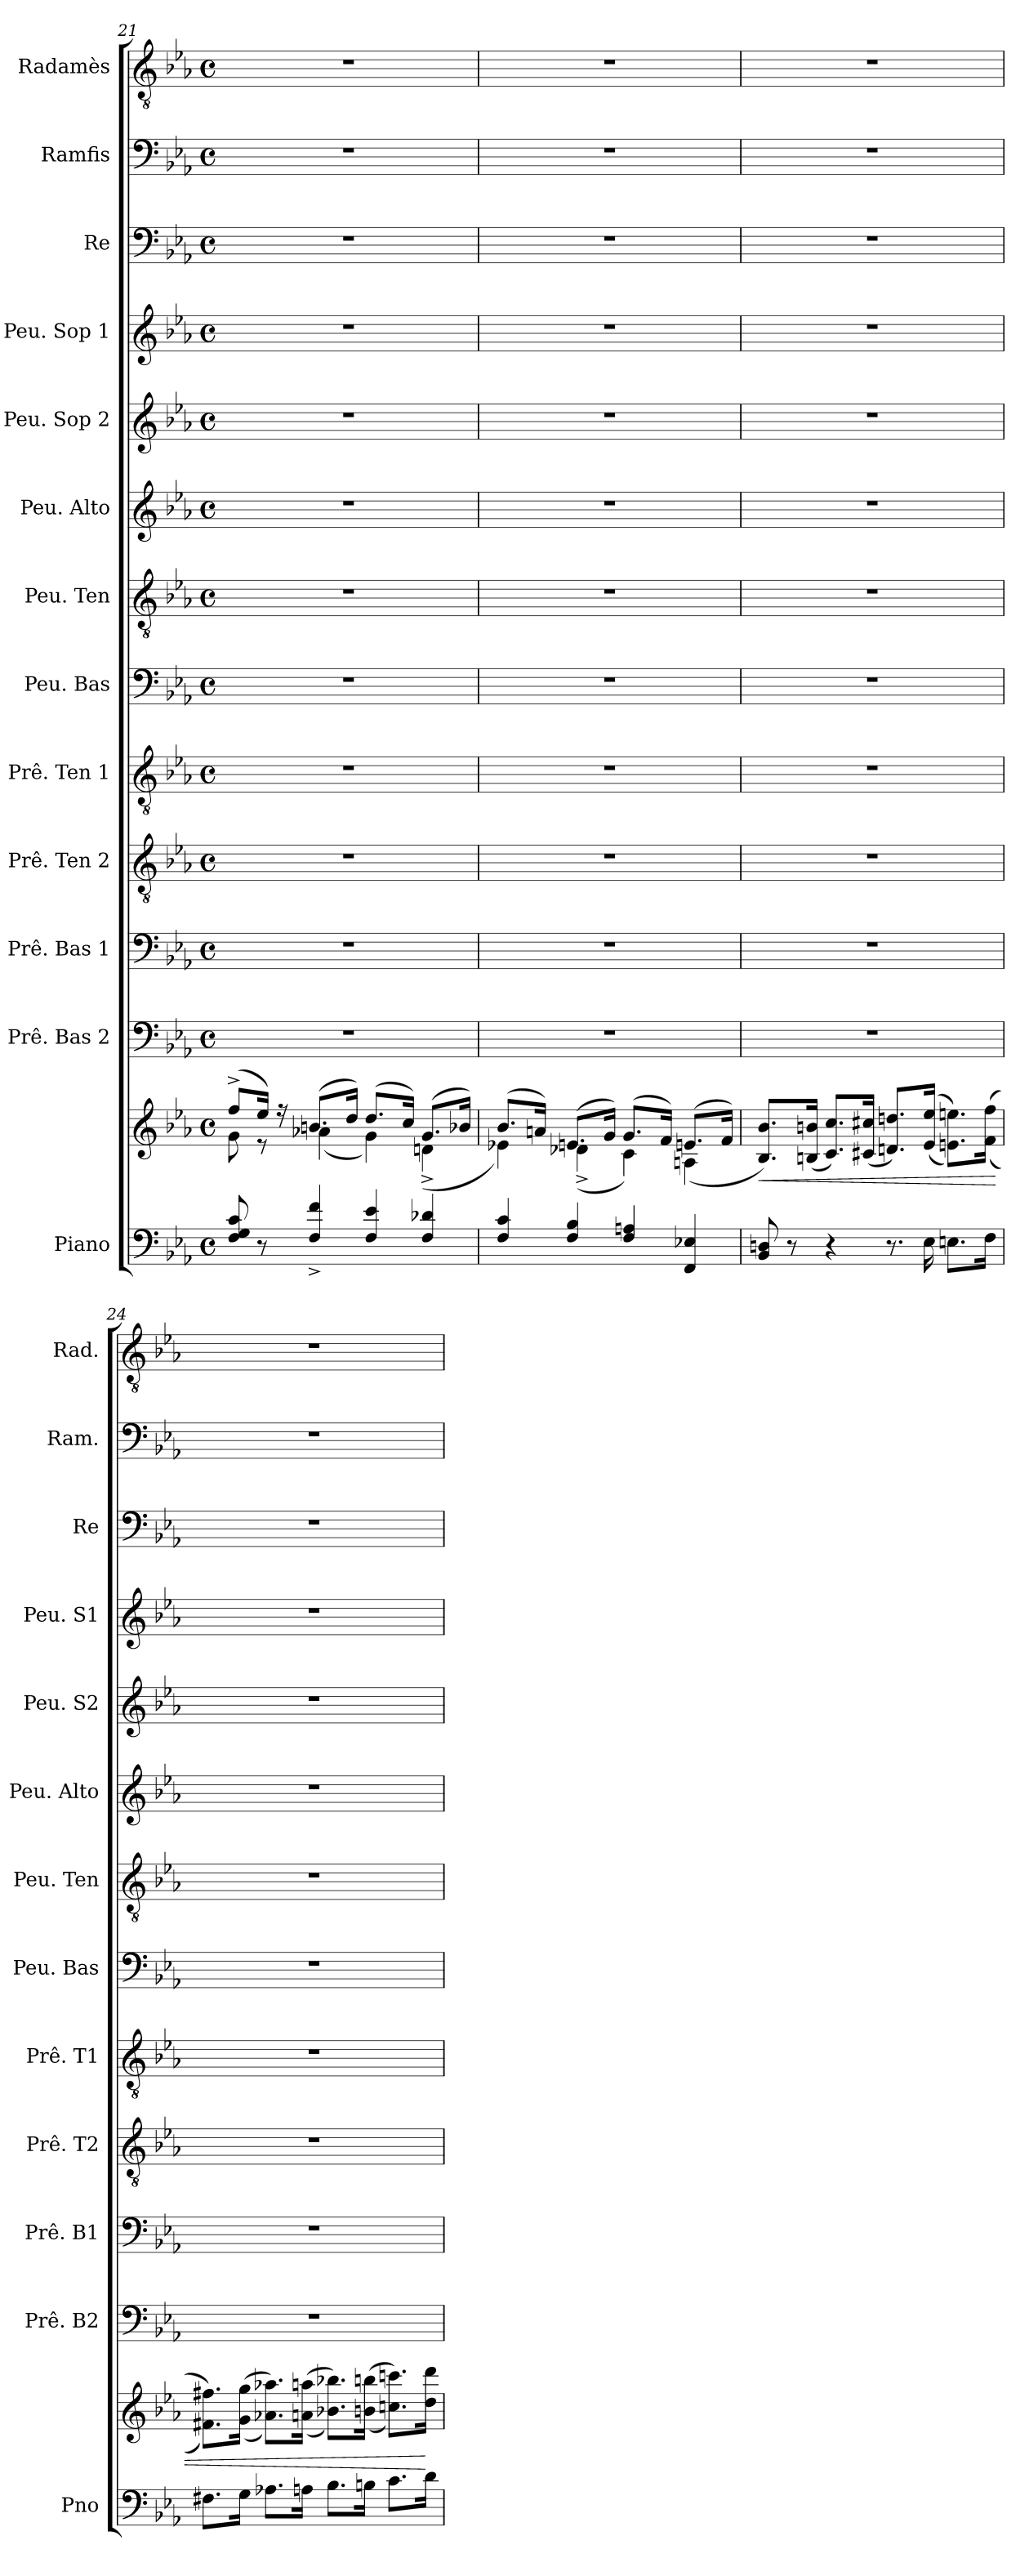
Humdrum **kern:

**kern	**kern	**dynam	**kern	**kern	**kern	**kern	**kern	**kern	**kern	**kern	**kern	**kern	**kern	**kern
*part13	*part13	*part13	*part12	*part11	*part10	*part9	*part8	*part7	*part6	*part5	*part4	*part3	*part2	*part1
*staff14	*staff13	*staff13/14	*staff12	*staff11	*staff10	*staff9	*staff8	*staff7	*staff6	*staff5	*staff4	*staff3	*staff2	*staff1
*I"Piano	*	*	*I"Prê. Bas 2	*I"Prê. Bas 1	*I"Prê. Ten 2	*I"Prê. Ten 1	*I"Peu. Bas	*I"Peu. Ten	*I"Peu. Alto	*I"Peu. Sop 2	*I"Peu. Sop 1	*I"Re	*I"Ramfis	*I"Radamès
*I'Pno	*	*	*I'Prê. B2	*I'Prê. B1	*I'Prê. T2	*I'Prê. T1	*I'Peu. Bas	*I'Peu. Ten	*I'Peu. Alto	*I'Peu. S2	*I'Peu. S1	*I'Re	*I'Ram.	*I'Rad.
!!LO:LB:g=z
*clefF4	*clefG2	*	*clefF4	*clefF4	*clefGv2	*clefGv2	*clefF4	*clefGv2	*clefG2	*clefG2	*clefG2	*clefF4	*clefF4	*clefGv2
*k[b-e-a-]	*k[b-e-a-]	*	*k[b-e-a-]	*k[b-e-a-]	*k[b-e-a-]	*k[b-e-a-]	*k[b-e-a-]	*k[b-e-a-]	*k[b-e-a-]	*k[b-e-a-]	*k[b-e-a-]	*k[b-e-a-]	*k[b-e-a-]	*k[b-e-a-]
*M4/4	*M4/4	*	*M4/4	*M4/4	*M4/4	*M4/4	*M4/4	*M4/4	*M4/4	*M4/4	*M4/4	*M4/4	*M4/4	*M4/4
*met(c)	*met(c)	*	*met(c)	*met(c)	*met(c)	*met(c)	*met(c)	*met(c)	*met(c)	*met(c)	*met(c)	*met(c)	*met(c)	*met(c)
=21	=21	=21	=21	=21	=21	=21	=21	=21	=21	=21	=21	=21	=21	=21
*	*^	*	*	*	*	*	*	*	*	*	*	*	*	*
8F/ 8G/ 8c/	(>8ff^/L	8g\	.	1r	1r	1r	1r	1r	1r	1r	1r	1r	1r	1r	1r
8r	16ee-/Jk)	8r	.	.	.	.	.	.	.	.	.	.	.	.	.
.	16r	.	.	.	.	.	.	.	.	.	.	.	.	.	.
4F/^ 4f/^	(>8.bn/L	(<4a-X\	.	.	.	.	.	.	.	.	.	.	.	.	.
.	16dd/Jk)	.	.	.	.	.	.	.	.	.	.	.	.	.	.
4F/ 4e-/	(>8.dd/L	4g\)	.	.	.	.	.	.	.	.	.	.	.	.	.
.	16cc/Jk)	.	.	.	.	.	.	.	.	.	.	.	.	.	.
4F/ 4d-X/	(>8.g/L	(<4dn^\	.	.	.	.	.	.	.	.	.	.	.	.	.
.	16b-X/Jk)	.	.	.	.	.	.	.	.	.	.	.	.	.	.
=22	=22	=22	=22	=22	=22	=22	=22	=22	=22	=22	=22	=22	=22	=22	=22
4F/ 4c/	(>8.b-/L	4e-X\)	.	1r	1r	1r	1r	1r	1r	1r	1r	1r	1r	1r	1r
.	16an/Jk)	.	.	.	.	.	.	.	.	.	.	.	.	.	.
4F/ 4B-/	(>8.en/L	(<4d-X^\	.	.	.	.	.	.	.	.	.	.	.	.	.
.	16g/Jk)	.	.	.	.	.	.	.	.	.	.	.	.	.	.
4F/ 4An/	(>8.g/L	4c\)	.	.	.	.	.	.	.	.	.	.	.	.	.
.	16f/Jk)	.	.	.	.	.	.	.	.	.	.	.	.	.	.
4FF/ 4E-X/	(>8.en/L	(<4An\	.	.	.	.	.	.	.	.	.	.	.	.	.
.	16f/Jk)	.	.	.	.	.	.	.	.	.	.	.	.	.	.
*	*v	*v	*	*	*	*	*	*	*	*	*	*	*	*	*
=23	=23	=23	=23	=23	=23	=23	=23	=23	=23	=23	=23	=23	=23	=23
!	!	!LO:HP:b	!	!	!	!	!	!	!	!	!	!	!	!
8BB-/ 8Dn/	8.B-/ 8.b-/L)	<	1r	1r	1r	1r	1r	1r	1r	1r	1r	1r	1r	1r
8r	.	.	.	.	.	.	.	.	.	.	.	.	.	.
.	(<16Bn/ 16bn/Jk	.	.	.	.	.	.	.	.	.	.	.	.	.
4r	8.c/ 8.cc/L)	.	.	.	.	.	.	.	.	.	.	.	.	.
.	(<16c#X/ 16cc#X/Jk	.	.	.	.	.	.	.	.	.	.	.	.	.
8.r	8.dn/ 8.ddn/L)	.	.	.	.	.	.	.	.	.	.	.	.	.
16E-\	(>(>16e-/ 16ee-/Jk	.	.	.	.	.	.	.	.	.	.	.	.	.
8.En\L	8.en\ 8.een\L))	.	.	.	.	.	.	.	.	.	.	.	.	.
16F\Jk	(>(>16f\ 16ff\Jk	.	.	.	.	.	.	.	.	.	.	.	.	.
=24	=24	=24	=24	=24	=24	=24	=24	=24	=24	=24	=24	=24	=24	=24
8.F#X\L	8.f#X\ 8.ff#X\L))	.	1r	1r	1r	1r	1r	1r	1r	1r	1r	1r	1r	1r
16G\Jk	(>(>16g\ 16gg\Jk	.	.	.	.	.	.	.	.	.	.	.	.	.
8.A-X\L	8.a-X\ 8.aa-X\L))	.	.	.	.	.	.	.	.	.	.	.	.	.
16An\Jk	(>(>16an\ 16aan\Jk	.	.	.	.	.	.	.	.	.	.	.	.	.
8.B-\L	8.b-X\ 8.bb-X\L))	.	.	.	.	.	.	.	.	.	.	.	.	.
16Bn\Jk	(>(>16bn\ 16bbn\Jk	.	.	.	.	.	.	.	.	.	.	.	.	.
8.c\L	8.ccn\ 8.cccn\L))	.	.	.	.	.	.	.	.	.	.	.	.	.
16d\Jk	16dd\ 16ddd\Jk	[	.	.	.	.	.	.	.	.	.	.	.	.
=	=	=	=	=	=	=	=	=	=	=	=	=	=	=
*-	*-	*-	*-	*-	*-	*-	*-	*-	*-	*-	*-	*-	*-	*-
